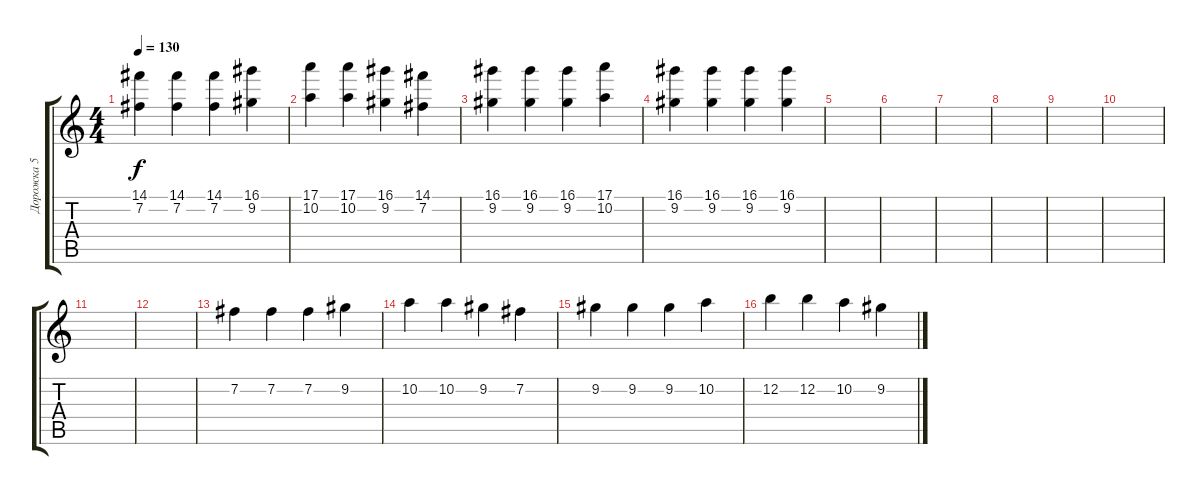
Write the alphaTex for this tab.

\track ("Дорожка 5" "Дорожка 5") {instrument electricguitarjazz}
\staff {score tabs}
\tuning (E4 B3 G3 D3 A2 D2) {hide}
\ts (4 4)
\tempo 130
\clef g2
\ks c
(14.1 7.2).4{dy f} (14.1 7.2).4 (14.1 7.2).4 (16.1 9.2).4 |
(17.1 10.2).4 (17.1 10.2).4 (16.1 9.2).4 (14.1 7.2).4 |
(16.1 9.2).4 (16.1 9.2).4 (16.1 9.2).4 (17.1 10.2).4 |
(16.1 9.2).4 (16.1 9.2).4 (16.1 9.2).4 (16.1 9.2).4 |
|
|
|
|
|
|
|
|
7.2.4 7.2.4 7.2.4 9.2.4 |
10.2.4 10.2.4 9.2.4 7.2.4 |
9.2.4 9.2.4 9.2.4 10.2.4 |
12.2.4 12.2.4 10.2.4 9.2.4
